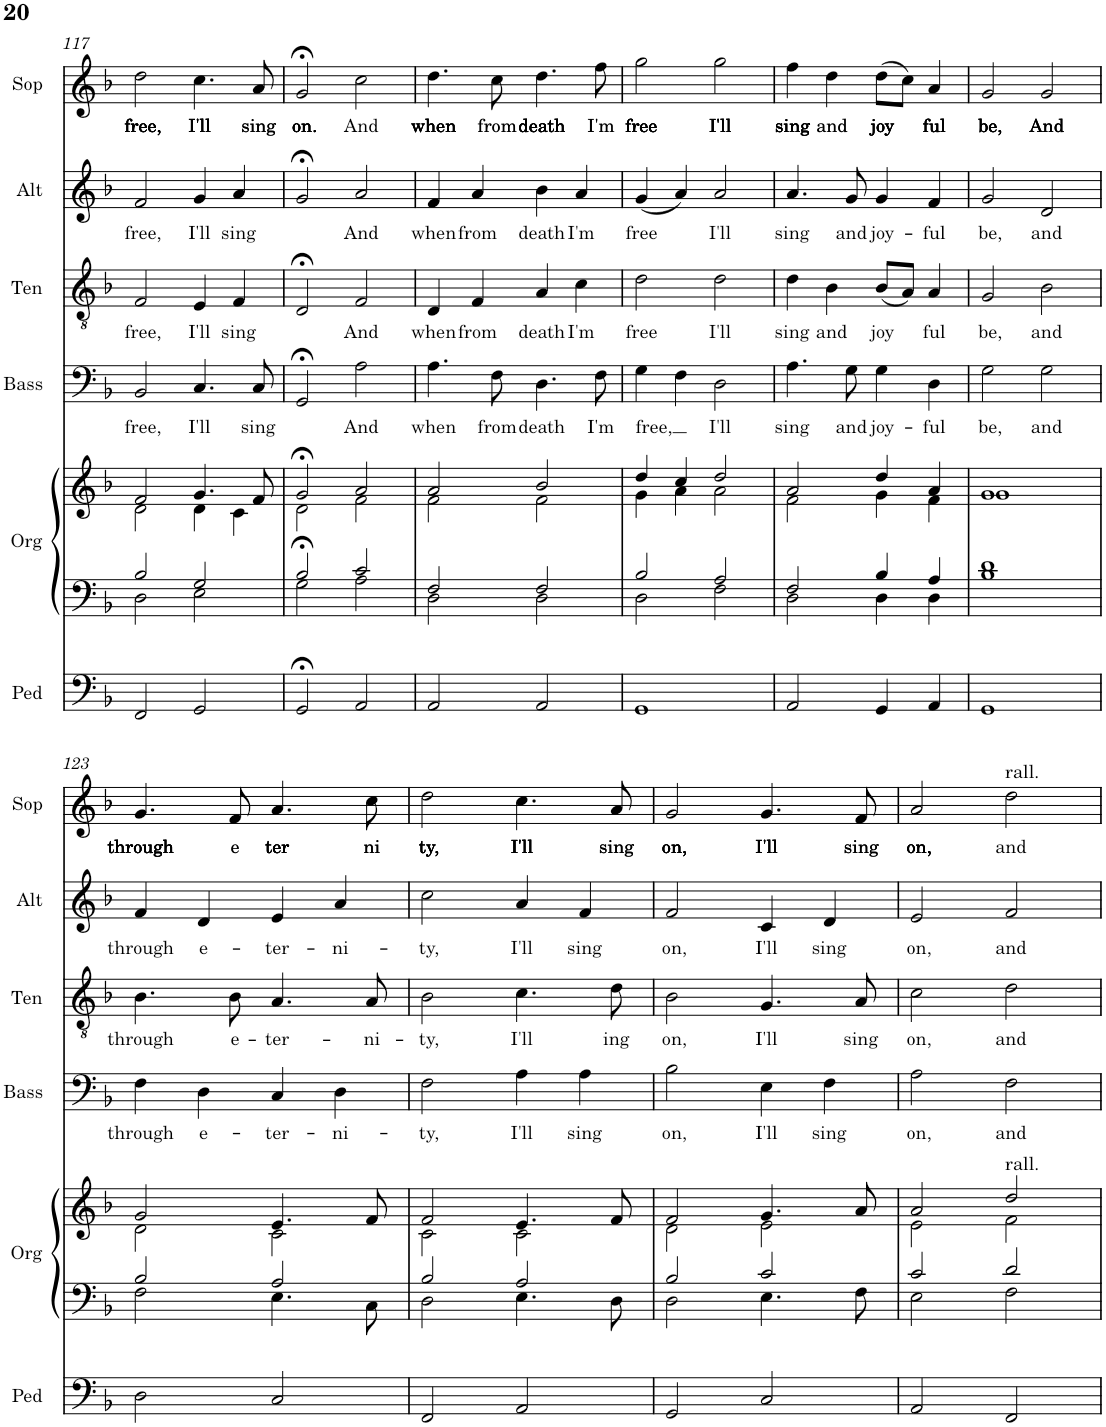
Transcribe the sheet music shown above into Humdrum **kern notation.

**kern	**kern	**kern	**kern	**text	**kern	**text	**kern	**text	**kern	**text
*part6	*part5	*part5	*part4	*part4	*part3	*part3	*part2	*part2	*part1	*part1
*staff7	*staff6	*staff5	*staff4	*staff4	*staff3	*staff3	*staff2	*staff2	*staff1	*staff1
*I"Pedals	*I"Organ	*	*I"Bass	*	*I"Tenor	*	*I"Alto	*	*I"Soprano	*
*I'Ped	*I'Org	*	*I'Bass	*	*I'Ten	*	*I'Alt	*	*I'Sop	*
!!LO:PB:g=z
*clefF4	*clefF4	*clefG2	*clefF4	*	*clefGv2	*	*clefG2	*	*clefG2	*
*k[b-]	*k[b-]	*k[b-]	*k[b-]	*	*k[b-]	*	*k[b-]	*	*k[b-]	*
*M4/4	*M4/4	*M4/4	*M4/4	*	*M4/4	*	*M4/4	*	*M4/4	*
=117	=117	=117	=117	=117	=117	=117	=117	=117	=117	=117
*	*^	*^	*	*	*	*	*	*	*	*
!	!	!	!	!	!	!LO:LY:b	!	!LO:LY:b	!	!LO:LY:b	!	!LO:LY:b
2FF/	2B-/	2D\	2f/	2d\	2BB-/	free,	2F/	free,	2f/	free,	2dd\	free,
!	!	!	!	!	!	!LO:LY:b	!	!LO:LY:b	!	!LO:LY:b	!	!LO:LY:b
2GG/	2G/	2E\	4.g/	4d\	4.C/	I'll	4E/	I'll	4g/	I'll	4.cc\	I'll
!	!	!	!	!	!	!	!	!LO:LY:b	!	!LO:LY:b	!	!
.	.	.	.	4c\	.	.	4F/	sing	4a/	sing	.	.
!	!	!	!	!	!	!LO:LY:b	!	!	!	!	!	!LO:LY:b
.	.	.	8f/	.	8C/	sing	.	.	.	.	8a/	sing
=118	=118	=118	=118	=118	=118	=118	=118	=118	=118	=118	=118	=118
!	!	!	!	!	!	!	!	!	!	!	!	!LO:LY:b
2GG;</	2B-;</	2G\	2g;</	2d\	2GG;</	.	2D;</	.	2g;</	.	2g;</	on.
!	!	!	!	!	!	!LO:LY:b	!	!LO:LY:b	!	!LO:LY:b	!	!LO:LY:b
2AA/	2c/	2A\	2a/	2f\	2A\	And	2F/	And	2a/	And	2cc\	And
=119	=119	=119	=119	=119	=119	=119	=119	=119	=119	=119	=119	=119
!	!	!	!	!	!	!LO:LY:b	!	!LO:LY:b	!	!LO:LY:b	!	!LO:LY:b
2AA/	2F/	2D\	2a/	2f\	4.A\	when	4D/	when	4f/	when	4.dd\	when
!	!	!	!	!	!	!	!	!LO:LY:b	!	!LO:LY:b	!	!
.	.	.	.	.	.	.	4F/	from	4a/	from	.	.
!	!	!	!	!	!	!LO:LY:b	!	!	!	!	!	!LO:LY:b
.	.	.	.	.	8F\	from	.	.	.	.	8cc\	from
!	!	!	!	!	!	!LO:LY:b	!	!LO:LY:b	!	!LO:LY:b	!	!LO:LY:b
2AA/	2F/	2D\	2b-/	2f\	4.D\	death	4A/	death	4b-\	death	4.dd\	death
!	!	!	!	!	!	!	!	!LO:LY:b	!	!LO:LY:b	!	!
.	.	.	.	.	.	.	4c\	I'm	4a/	I'm	.	.
!	!	!	!	!	!	!LO:LY:b	!	!	!	!	!	!LO:LY:b
.	.	.	.	.	8F\	I'm	.	.	.	.	8ff\	I'm
=120	=120	=120	=120	=120	=120	=120	=120	=120	=120	=120	=120	=120
!	!	!	!	!	!	!LO:LY:b	!	!LO:LY:b	!	!LO:LY:b	!	!LO:LY:b
1GG	2B-/	2D\	4dd/	4g\	4G\	free,	2d\	free	(4g/	free	2gg\	free
.	.	.	4cc/	4a\	4F\	.	.	.	4a/)	.	.	.
!	!	!	!	!	!	!LO:LY:b	!	!LO:LY:b	!	!LO:LY:b	!	!LO:LY:b
.	2A/	2F\	2dd/	2a\	2D\	I'll	2d\	I'll	2a/	I'll	2gg\	I'll
=121	=121	=121	=121	=121	=121	=121	=121	=121	=121	=121	=121	=121
!	!	!	!	!	!	!LO:LY:b	!	!LO:LY:b	!	!LO:LY:b	!	!LO:LY:b
2AA/	2F/	2D\	2a/	2f\	4.A\	sing	4d\	sing	4.a/	sing	4ff\	sing
!	!	!	!	!	!	!	!	!LO:LY:b	!	!	!	!LO:LY:b
.	.	.	.	.	.	.	4B-\	and	.	.	4dd\	and
!	!	!	!	!	!	!LO:LY:b	!	!	!	!LO:LY:b	!	!
.	.	.	.	.	8G\	and	.	.	8g/	and	.	.
!	!	!	!	!	!	!LO:LY:b	!	!LO:LY:b	!	!LO:LY:b	!	!LO:LY:b
4GG/	4B-/	4D\	4dd/	4g\	4G\	joy-	(8B-/L	joy	4g/	joy-	(8dd\L	joy
.	.	.	.	.	.	.	8A/J)	.	.	.	8cc\J)	.
!	!	!	!	!	!	!LO:LY:b	!	!LO:LY:b	!	!LO:LY:b	!	!LO:LY:b
4AA/	4A/	4D\	4a/	4f\	4D\	-ful	4A/	ful	4f/	-ful	4a/	ful
=122	=122	=122	=122	=122	=122	=122	=122	=122	=122	=122	=122	=122
!	!	!	!	!	!	!LO:LY:b	!	!LO:LY:b	!	!LO:LY:b	!	!LO:LY:b
1GG	1d	1B-	1g	1g	2G\	be,	2G/	be,	2g/	be,	2g/	be,
!	!	!	!	!	!	!LO:LY:b	!	!LO:LY:b	!	!LO:LY:b	!	!LO:LY:b
.	.	.	.	.	2G\	and	2B-\	and	2d/	and	2g/	And
!!LO:LB:g=z
=123	=123	=123	=123	=123	=123	=123	=123	=123	=123	=123	=123	=123
!	!	!	!	!	!	!LO:LY:b	!	!LO:LY:b	!	!LO:LY:b	!	!LO:LY:b
2D\	2B-/	2F\	2g/	2d\	4F\	through	4.B-\	through	4f/	through	4.g/	through
!	!	!	!	!	!	!LO:LY:b	!	!	!	!LO:LY:b	!	!
.	.	.	.	.	4D\	e-	.	.	4d/	e-	.	.
!	!	!	!	!	!	!	!	!LO:LY:b	!	!	!	!LO:LY:b
.	.	.	.	.	.	.	8B-\	e-	.	.	8f/	e
!	!	!	!	!	!	!LO:LY:b	!	!LO:LY:b	!	!LO:LY:b	!	!LO:LY:b
2C/	2A/	4.E\	4.e/	2c\	4C/	-ter-	4.A/	-ter-	4e/	-ter-	4.a/	ter
!	!	!	!	!	!	!LO:LY:b	!	!	!	!LO:LY:b	!	!
.	.	.	.	.	4D\	-ni-	.	.	4a/	-ni-	.	.
!	!	!	!	!	!	!	!	!LO:LY:b	!	!	!	!LO:LY:b
.	.	8C\	8f/	.	.	.	8A/	-ni-	.	.	8cc\	ni
=124	=124	=124	=124	=124	=124	=124	=124	=124	=124	=124	=124	=124
!	!	!	!	!	!	!LO:LY:b	!	!LO:LY:b	!	!LO:LY:b	!	!LO:LY:b
2FF/	2B-/	2D\	2f/	2c\	2F\	-ty,	2B-\	-ty,	2cc\	-ty,	2dd\	ty,
!	!	!	!	!	!	!LO:LY:b	!	!LO:LY:b	!	!LO:LY:b	!	!LO:LY:b
2AA/	2A/	4.E\	4.e/	2c\	4A\	I'll	4.c\	I'll	4a/	I'll	4.cc\	I'll
!	!	!	!	!	!	!LO:LY:b	!	!	!	!LO:LY:b	!	!
.	.	.	.	.	4A\	sing	.	.	4f/	sing	.	.
!	!	!	!	!	!	!	!	!LO:LY:b	!	!	!	!LO:LY:b
.	.	8D\	8f/	.	.	.	8d\	ing	.	.	8a/	sing
=125	=125	=125	=125	=125	=125	=125	=125	=125	=125	=125	=125	=125
!	!	!	!	!	!	!LO:LY:b	!	!LO:LY:b	!	!LO:LY:b	!	!LO:LY:b
2GG/	2B-/	2D\	2f/	2d\	2B-\	on,	2B-\	on,	2f/	on,	2g/	on,
!	!	!	!	!	!	!LO:LY:b	!	!LO:LY:b	!	!LO:LY:b	!	!LO:LY:b
2C/	2c/	4.E\	4.g/	2e\	4E\	I'll	4.G/	I'll	4c/	I'll	4.g/	I'll
!	!	!	!	!	!	!LO:LY:b	!	!	!	!LO:LY:b	!	!
.	.	.	.	.	4F\	sing	.	.	4d/	sing	.	.
!	!	!	!	!	!	!	!	!LO:LY:b	!	!	!	!LO:LY:b
.	.	8F\	8a/	.	.	.	8A/	sing	.	.	8f/	sing
=126	=126	=126	=126	=126	=126	=126	=126	=126	=126	=126	=126	=126
!	!	!	!	!	!	!LO:LY:b	!	!LO:LY:b	!	!LO:LY:b	!	!LO:LY:b
2AA/	2c/	2E\	2a/	2e\	2A\	on,	2c\	on,	2e/	on,	2a/	on,
!	!	!	!	!	!	!	!	!	!	!	!LO:TX:a:t=rall.	!
!	!	!	!LO:TX:a:t=rall.	!	!	!	!	!	!	!	!	!
!	!	!	!	!	!	!LO:LY:b	!	!LO:LY:b	!	!LO:LY:b	!	!LO:LY:b
2FF/	2d/	2F\	2dd/	2f\	2F\	and	2d\	and	2f/	and	2dd\	and
*	*v	*v	*	*	*	*	*	*	*	*	*	*
*	*	*v	*v	*	*	*	*	*	*	*	*
=	=	=	=	=	=	=	=	=	=	=
*-	*-	*-	*-	*-	*-	*-	*-	*-	*-	*-
